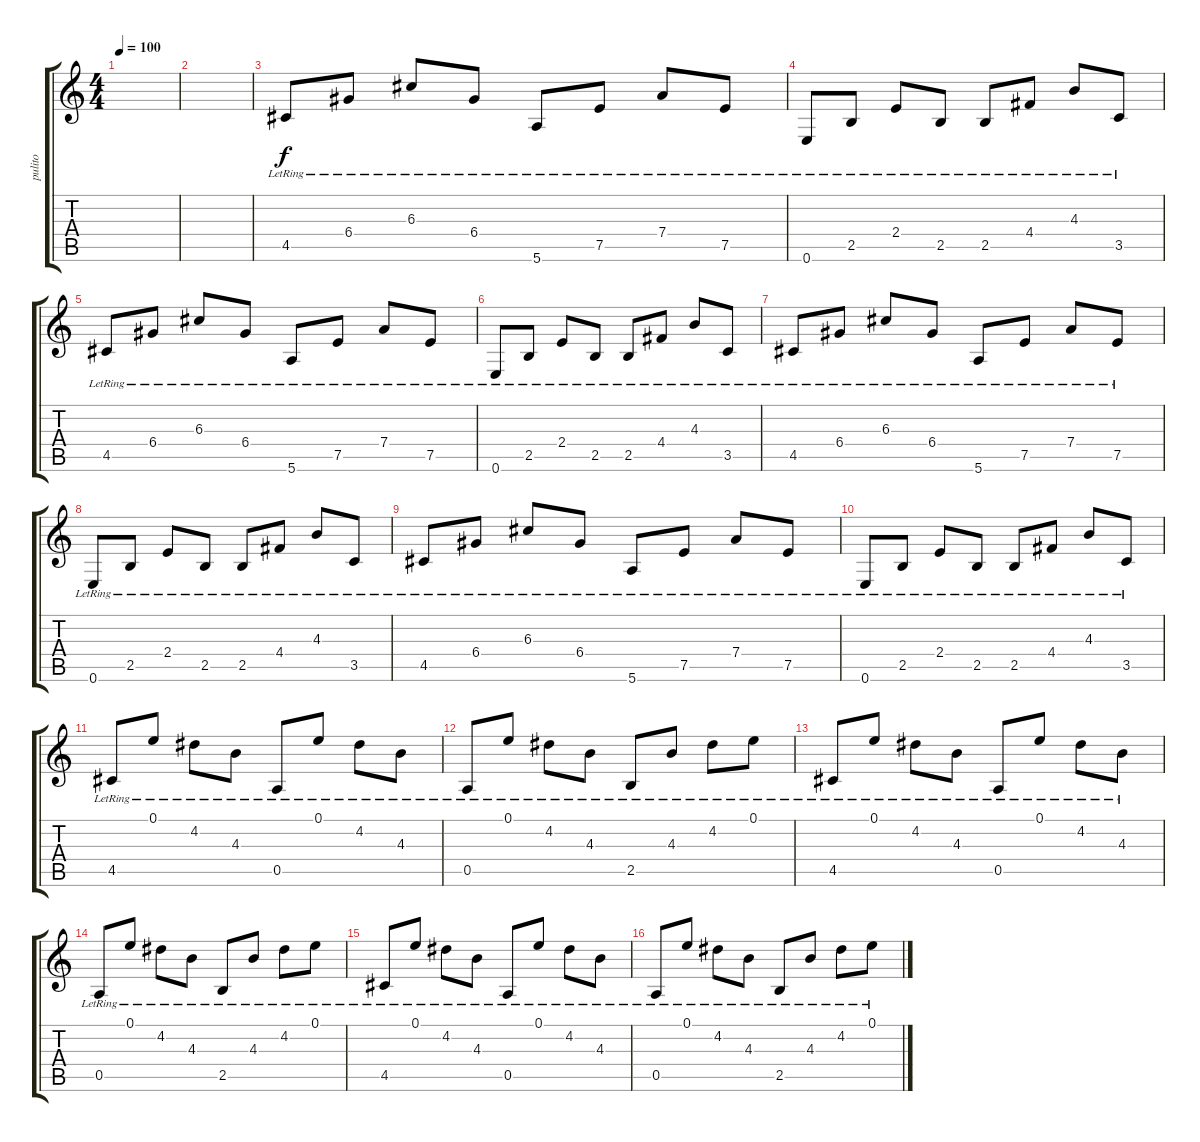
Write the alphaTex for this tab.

\track ("pulito" "pulito") {instrument electricguitarclean}
\staff {score tabs}
\tuning (E4 B3 G3 D3 A2 E2) {hide}
\ts (4 4)
\tempo 100
\clef g2
\ks c
|
|
4.5{lr}.8 6.4{lr}.8 6.3{lr}.8 6.4{lr}.8 5.6{lr}.8 7.5{lr}.8 7.4{lr}.8 7.5{lr}.8 |
0.6{lr}.8 2.5{lr}.8 2.4{lr}.8 2.5{lr}.8 2.5{lr}.8 4.4{lr}.8 4.3{lr}.8 3.5{lr}.8 |
4.5{lr}.8 6.4{lr}.8 6.3{lr}.8 6.4{lr}.8 5.6{lr}.8 7.5{lr}.8 7.4{lr}.8 7.5{lr}.8 |
0.6{lr}.8 2.5{lr}.8 2.4{lr}.8 2.5{lr}.8 2.5{lr}.8 4.4{lr}.8 4.3{lr}.8 3.5{lr}.8 |
4.5{lr}.8 6.4{lr}.8 6.3{lr}.8 6.4{lr}.8 5.6{lr}.8 7.5{lr}.8 7.4{lr}.8 7.5{lr}.8 |
0.6{lr}.8 2.5{lr}.8 2.4{lr}.8 2.5{lr}.8 2.5{lr}.8 4.4{lr}.8 4.3{lr}.8 3.5{lr}.8 |
4.5{lr}.8 6.4{lr}.8 6.3{lr}.8 6.4{lr}.8 5.6{lr}.8 7.5{lr}.8 7.4{lr}.8 7.5{lr}.8 |
0.6{lr}.8 2.5{lr}.8 2.4{lr}.8 2.5{lr}.8 2.5{lr}.8 4.4{lr}.8 4.3{lr}.8 3.5{lr}.8 |
4.5{lr}.8 0.1{lr}.8 4.2{lr}.8 4.3{lr}.8 0.5{lr}.8 0.1{lr}.8 4.2{lr}.8 4.3{lr}.8 |
0.5{lr}.8 0.1{lr}.8 4.2{lr}.8 4.3{lr}.8 2.5{lr}.8 4.3{lr}.8 4.2{lr}.8 0.1{lr}.8 |
4.5{lr}.8 0.1{lr}.8 4.2{lr}.8 4.3{lr}.8 0.5{lr}.8 0.1{lr}.8 4.2{lr}.8 4.3{lr}.8 |
0.5{lr}.8 0.1{lr}.8 4.2{lr}.8 4.3{lr}.8 2.5{lr}.8 4.3{lr}.8 4.2{lr}.8 0.1{lr}.8 |
4.5{lr}.8 0.1{lr}.8 4.2{lr}.8 4.3{lr}.8 0.5{lr}.8 0.1{lr}.8 4.2{lr}.8 4.3{lr}.8 |
0.5{lr}.8 0.1{lr}.8 4.2{lr}.8 4.3{lr}.8 2.5{lr}.8 4.3{lr}.8 4.2{lr}.8 0.1{lr}.8
